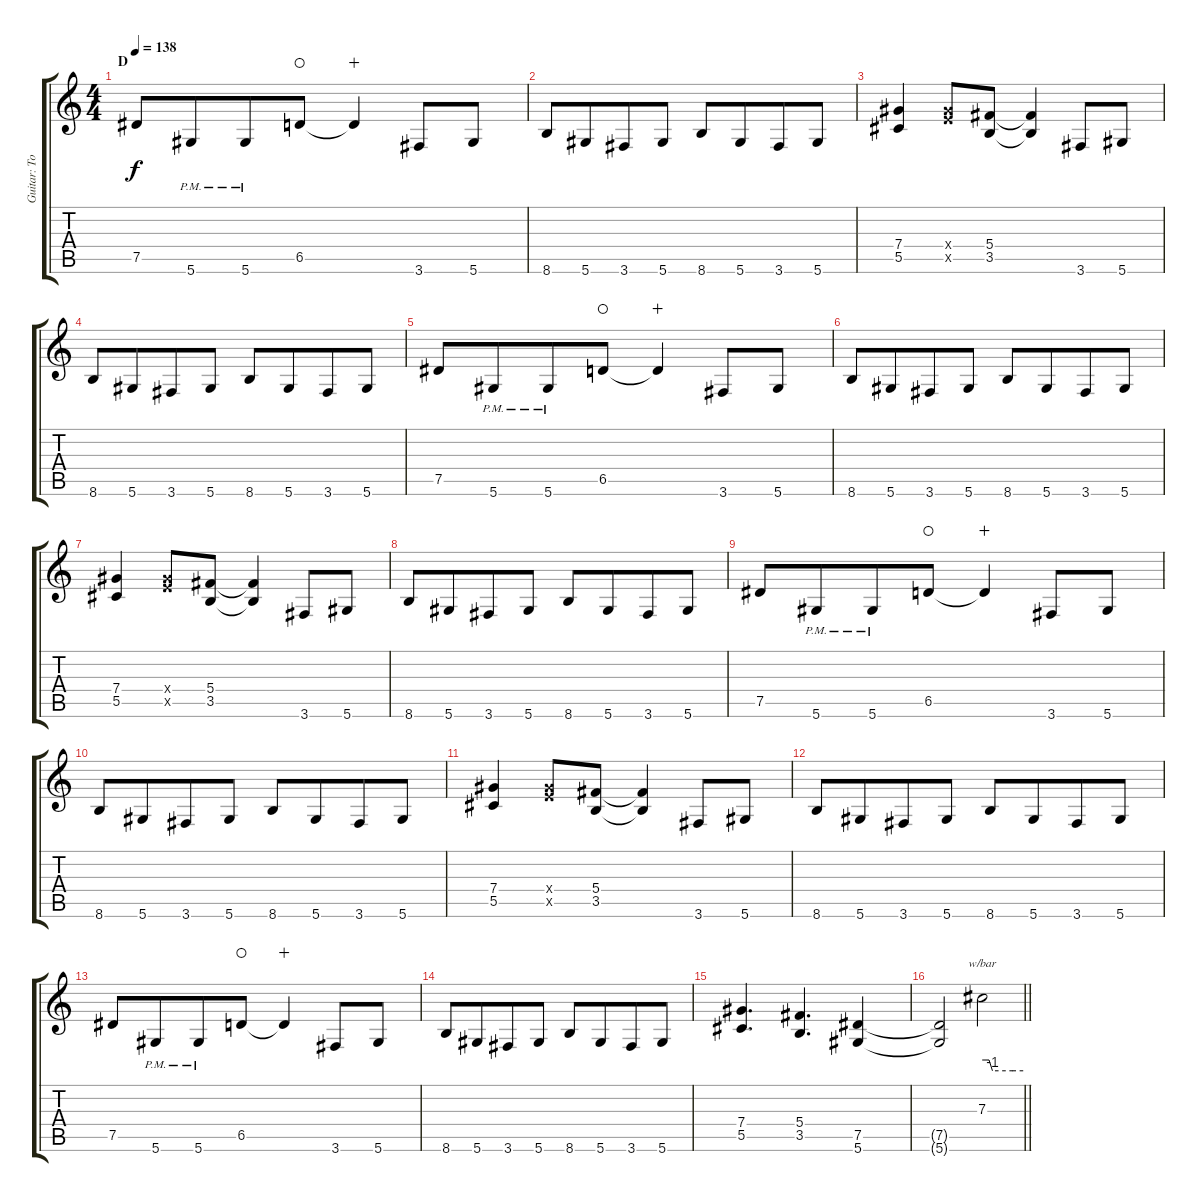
\track ("Guitar: Tony" "Guitar: To") {instrument distortionguitar}
\staff {score tabs}
\tuning (Eb4 Bb3 Gb3 Db3 Ab2 Eb2) {hide}
\ts (4 4)
\section ("" "D")
\tempo 138
\clef g2
\ks c
7.5.8{dy f} 5.6{pm}.8{beam merge} 5.6{pm}.8 6.5.8{waho} 6.5{t}.4{wahc} 3.6.8 5.6.8 |
8.6.8 5.6.8{beam merge} 3.6.8 5.6.8 8.6.8 5.6.8{beam merge} 3.6.8 5.6.8 |
(7.4 5.5).4 (7.4{x} 8.5{x}).8 (5.4 3.5).8 (5.4{t} 3.5{t}).4 3.6.8 5.6.8 |
8.6.8 5.6.8{beam merge} 3.6.8 5.6.8 8.6.8 5.6.8{beam merge} 3.6.8 5.6.8 |
7.5.8 5.6{pm}.8{beam merge} 5.6{pm}.8 6.5.8{waho} 6.5{t}.4{wahc} 3.6.8 5.6.8 |
8.6.8 5.6.8{beam merge} 3.6.8 5.6.8 8.6.8 5.6.8{beam merge} 3.6.8 5.6.8 |
(7.4 5.5).4 (7.4{x} 8.5{x}).8 (5.4 3.5).8 (5.4{t} 3.5{t}).4 3.6.8 5.6.8 |
8.6.8 5.6.8{beam merge} 3.6.8 5.6.8 8.6.8 5.6.8{beam merge} 3.6.8 5.6.8 |
7.5.8 5.6{pm}.8{beam merge} 5.6{pm}.8 6.5.8{waho} 6.5{t}.4{wahc} 3.6.8 5.6.8 |
8.6.8 5.6.8{beam merge} 3.6.8 5.6.8 8.6.8 5.6.8{beam merge} 3.6.8 5.6.8 |
(7.4 5.5).4 (7.4{x} 8.5{x}).8 (5.4 3.5).8 (5.4{t} 3.5{t}).4 3.6.8 5.6.8 |
8.6.8 5.6.8{beam merge} 3.6.8 5.6.8 8.6.8 5.6.8{beam merge} 3.6.8 5.6.8 |
7.5.8 5.6{pm}.8{beam merge} 5.6{pm}.8 6.5.8{waho} 6.5{t}.4{wahc} 3.6.8 5.6.8 |
8.6.8 5.6.8{beam merge} 3.6.8 5.6.8 8.6.8 5.6.8{beam merge} 3.6.8 5.6.8 |
(7.4 5.5).4{d} (5.4 3.5).4{d} (7.5 5.6).4 |
\barLineRight lightlight
(7.5{t} 5.6{t}).2 7.3.2{tbe (custom default 0 0 10 0 15 -4 45 -4 60 -4)}
